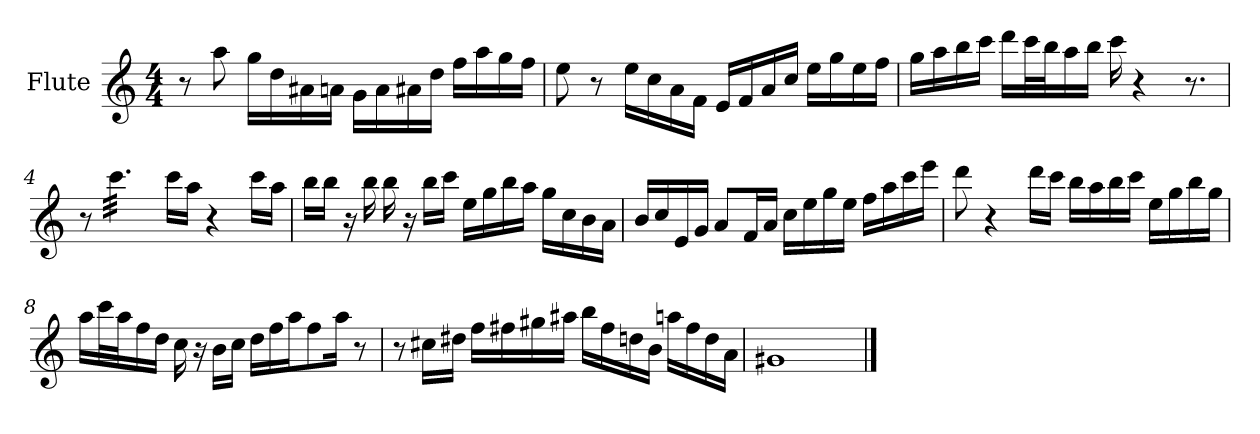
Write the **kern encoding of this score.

**kern
*part1
*staff1
*I"Flute
*I'Fl.
*clefG2
*k[]
*M4/4
=1
8r
*MM120
8aa\
16gg\LL
16dd\
16a#X\
16an\JJ
16g\LL
16a\
16a#X\
16dd\JJ
16ff\LL
16aa\
16gg\
16ff\JJ
=2
8ee\
8r
16ee\LL
16cc\
16a\
16f\JJ
16e/LL
16f/
16a/
16cc/JJ
16ee\LL
16gg\
16ee\
16ff\JJ
=3
16gg\LL
16aa\
16bb\
16ccc\JJ
16ddd\LL
32ccc\L
32bb\J
16aa\
16bb\JJ
16ccc\
4r
8.r
!!LO:LB:g=z
=4
8r
!LO:TX:a:t=flz.
*tremolo
32ccc\LLL
32ccc\
32ccc\
32ccc\
32ccc\
32ccc\
32ccc\
32ccc\
32ccc\
32ccc\
32ccc\
32ccc\JJJ
*Xtremolo
16ccc\LL
16aa\JJ
4r
16ccc\LL
16aa\JJ
=5
16bb\LL
16bb\JJ
16r
16bb\
16bb\
16r
16bb\LL
16ccc\JJ
16ee\LL
16gg\
16bb\
16aa\JJ
16gg\LL
16cc\
16b\
16a\JJ
=6
16b/LL
16cc/
16e/
16g/JJ
8a/L
16f/L
16a/JJ
16cc\LL
16ee\
16gg\
16ee\JJ
16ff\LL
16aa\
16ccc\
16eee\JJ
!!LO:LB:g=z
=7
8ddd\
4r
16ddd\LL
16ccc\JJ
16bb\LL
16aa\
16bb\
16ccc\JJ
16ee\LL
16gg\
16bb\
16gg\JJ
=8
16aa\LL
32ccc\L
32aa\J
16ff\
16dd\JJ
16cc\
16r
16b\LL
16cc\JJ
16dd\LL
16ff\
16aa\J
8ff\
16aa\Jk
8r
!!LO:LB:g=z
=9
8r
16cc#X\LL
16dd#X\JJ
16ff\LL
16ff#X\
16gg#X\
16aa#X\JJ
16bb\LL
16ff#\
16ddn\
16b\JJ
16aan\LL
16ff#\
16dd\
16a\JJ
=10
1g#X
==
*-
